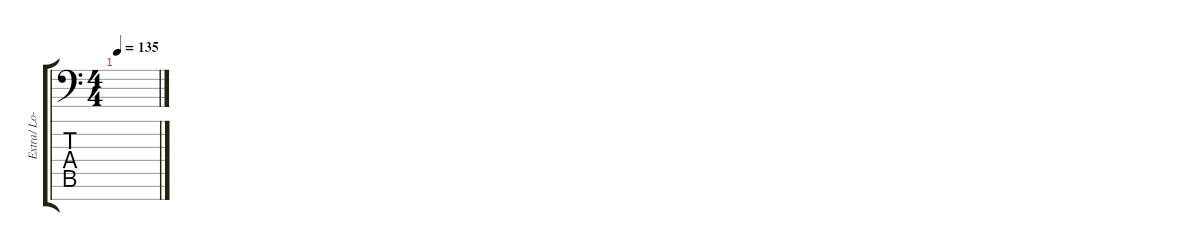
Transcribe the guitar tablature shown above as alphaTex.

\track ("Extra/ Lo-Fi" "Extra/ Lo-") {instrument overdrivenguitar}
\staff {score tabs}
\tuning (B3 Gb3 D3 A2 E2 B1 E1) {hide}
\ts (4 4)
\tempo 135
\clef f4
\ks c
